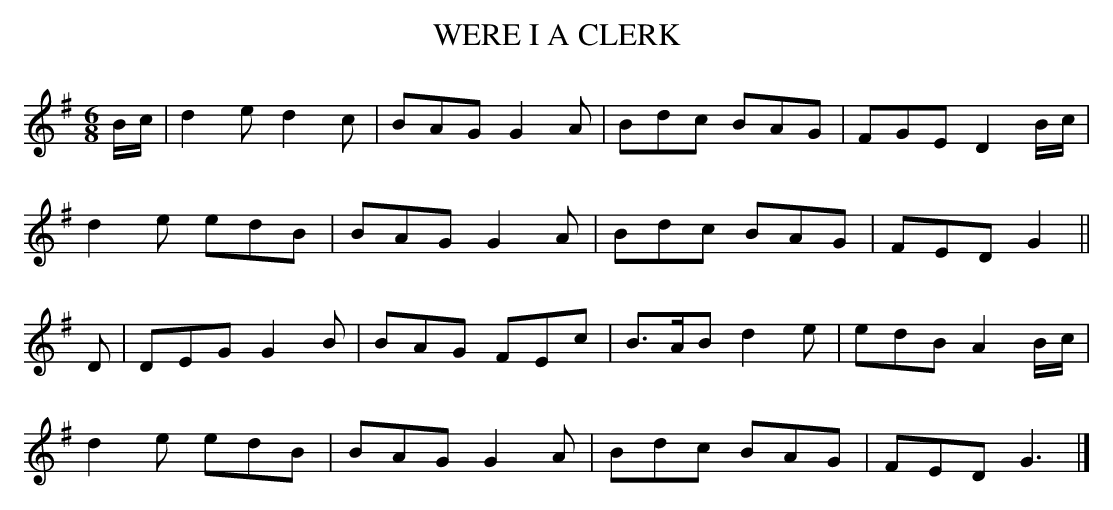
X:1
T:WERE I A CLERK
Y:"moderate"
M:6/8
L:1/8
K:G
B/c/|d2e d2c|BAG G2A|Bdc BAG|FGE D2B/c/|
d2e edB|BAG G2A|Bdc BAG|FED G2||
D|DEG G2B|BAG FEc|B>AB d2e|edB A2B/c/|
d2e edB|BAG G2A|Bdc BAG|FED G3|]
